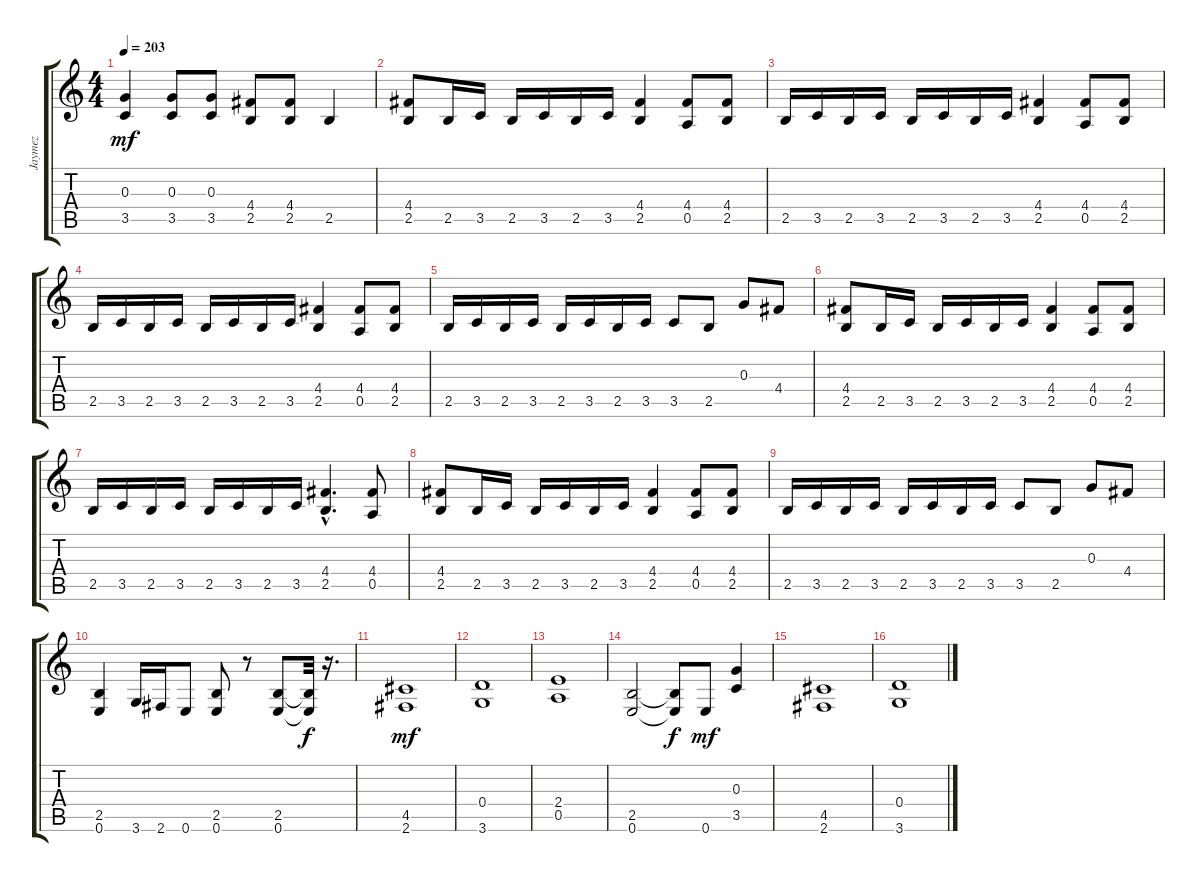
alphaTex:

\track ("Jaymez" "Jaymez") {instrument distortionguitar}
\staff {score tabs}
\tuning (E4 B3 G3 D3 A2 E2) {hide}
\ts (4 4)
\tempo 203
\clef g2
\ks c
(0.3 3.5).4{dy mf} (0.3 3.5).8 (0.3 3.5).8 (4.4 2.5).8 (4.4 2.5).8 2.5.4 |
(4.4 2.5).8 2.5.16 3.5.16 2.5.16 3.5.16 2.5.16 3.5.16 (4.4 2.5).4 (4.4 0.5).8 (4.4 2.5).8 |
2.5.16 3.5.16 2.5.16 3.5.16 2.5.16 3.5.16 2.5.16 3.5.16 (4.4 2.5).4 (4.4 0.5).8 (4.4 2.5).8 |
2.5.16 3.5.16 2.5.16 3.5.16 2.5.16 3.5.16 2.5.16 3.5.16 (4.4 2.5).4 (4.4 0.5).8 (4.4 2.5).8 |
2.5.16 3.5.16 2.5.16 3.5.16 2.5.16 3.5.16 2.5.16 3.5.16 3.5.8 2.5.8 0.3.8 4.4.8 |
(4.4 2.5).8 2.5.16 3.5.16 2.5.16 3.5.16 2.5.16 3.5.16 (4.4 2.5).4 (4.4 0.5).8 (4.4 2.5).8 |
2.5.16 3.5.16 2.5.16 3.5.16 2.5.16 3.5.16 2.5.16 3.5.16 (4.4{hac} 2.5{hac}).4{d} (4.4 0.5).8 |
(4.4 2.5).8 2.5.16 3.5.16 2.5.16 3.5.16 2.5.16 3.5.16 (4.4 2.5).4 (4.4 0.5).8 (4.4 2.5).8 |
2.5.16 3.5.16 2.5.16 3.5.16 2.5.16 3.5.16 2.5.16 3.5.16 3.5.8 2.5.8 0.3.8 4.4.8 |
(2.5 0.6).4 3.6.16 2.6.16 0.6.8 (2.5 0.6).8 r.8 (2.5 0.6).8 (2.5{t} 0.6{t}).32{dy f} r.16{d} |
(4.5 2.6).1{dy mf} |
(0.4 3.6).1 |
(2.4 0.5).1 |
(2.5 0.6).2 (2.5{t} 0.6{t}).8{dy f} 0.6.8{dy mf} (0.3 3.5).4 |
(4.5 2.6).1 |
(0.4 3.6).1
